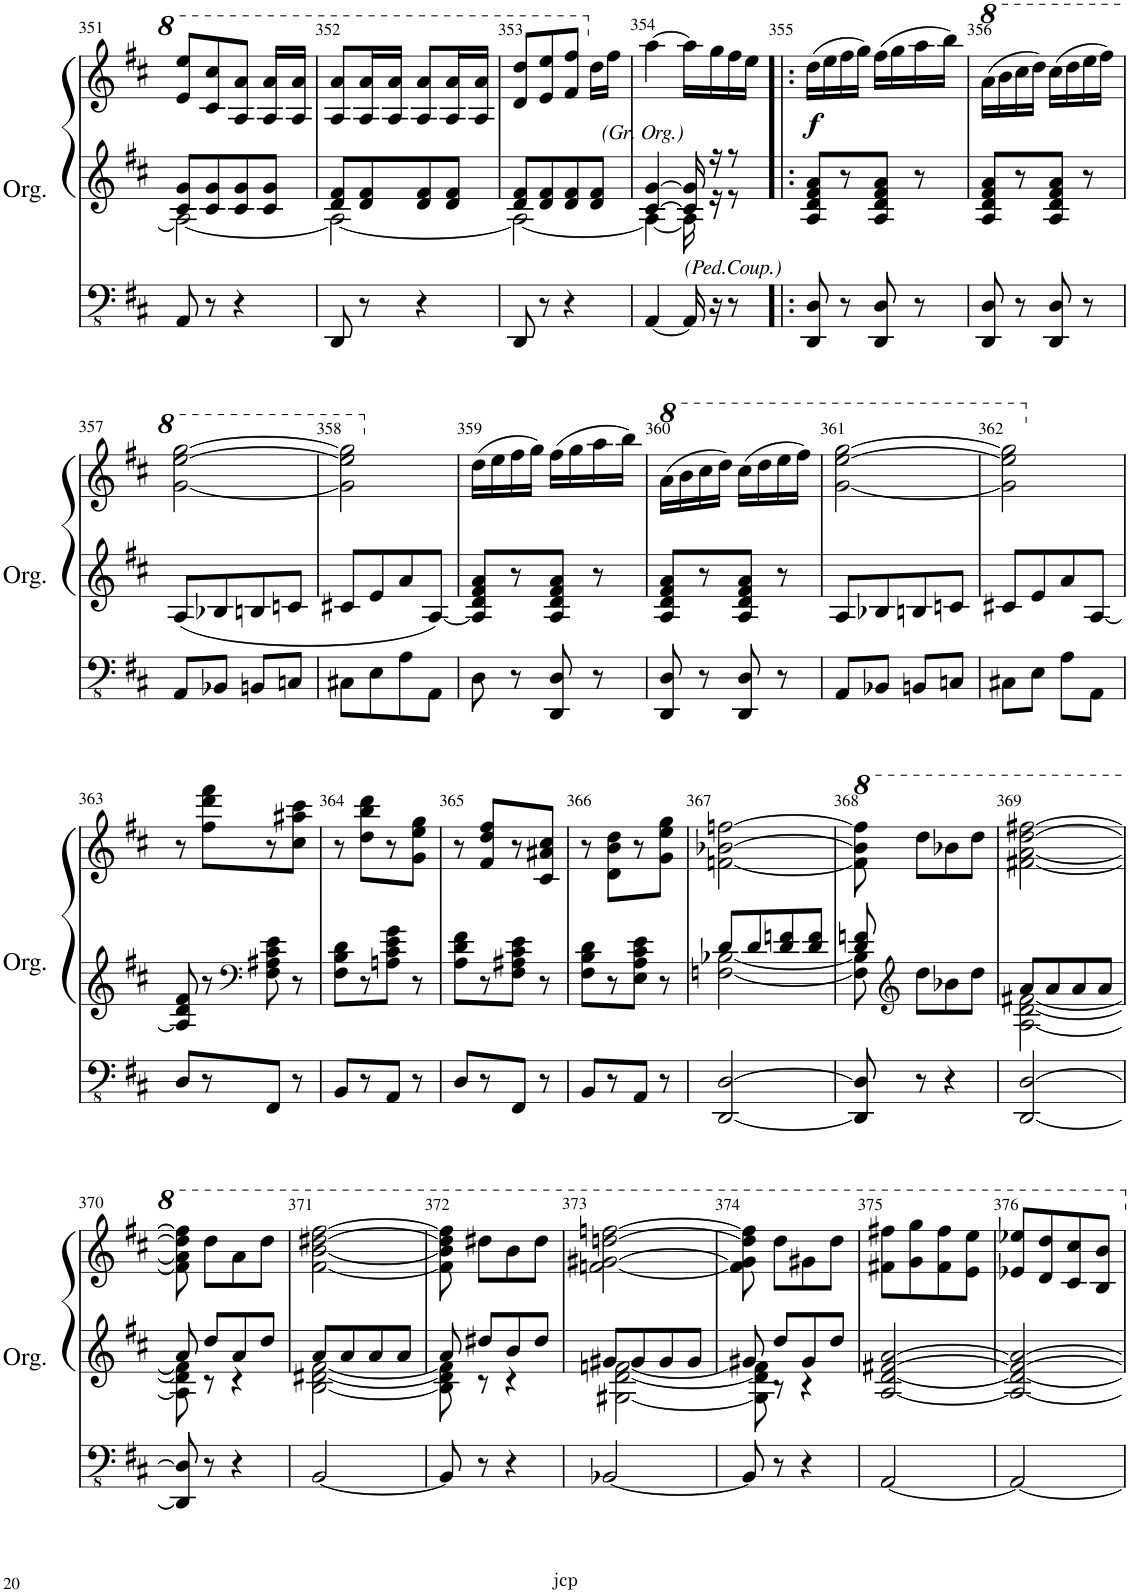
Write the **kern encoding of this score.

**kern	**kern	**kern	**dynam
*part1	*part1	*part1	*part1
*staff3	*staff2	*staff1	*staff1/2/3
*I"Orgue à tuyaux	*	*	*
*I'Org.	*	*	*
!!LO:PB:g=z
*clefFv4	*clefG2	*clefG2	*
*k[f#c#]	*k[f#c#]	*k[f#c#]	*
*M2/4	*M2/4	*M2/4	*
=351	=351	=351	=351
*	*^	*	*
8AAA/	8c#/ 8g/L	2A\_	8ee/ 8eee/L	.
8r	8c#/ 8g/	.	8cc#/ 8ccc#/	.
4r	8c#/ 8g/	.	8a/ 8aa/J	.
.	8c#/ 8g/J	.	16a/ 16aa/LL	.
.	.	.	16a/ 16aa/JJ	.
=352	=352	=352	=352	=352
8DDD/	8d/ 8f#/L	2A\_	8a/ 8aa/L	.
8r	8d/ 8f#/	.	16a/ 16aa/L	.
.	.	.	16a/ 16aa/JJ	.
4r	8d/ 8f#/	.	8a/ 8aa/L	.
.	8d/ 8f#/J	.	16a/ 16aa/L	.
.	.	.	16a/ 16aa/JJ	.
=353	=353	=353	=353	=353
8DDD/	8d/ 8f#/L	2A\_	8dd/ 8ddd/L	.
8r	8d/ 8f#/	.	8ee/ 8eee/	.
4r	8d/ 8f#/	.	8ff#/ 8fff#/J	.
!	!	!	!LO:TX:b:i:t=(Gr. Org.)	!
.	8d/ 8f#/J	.	16dd\LL	.
.	.	.	16ff#\JJ	.
=354	=354	=354	=354	=354
[4AAA/	[4c#/ [4g/	4A\_	[4aa\	.
!LO:TX:a:i:t=(Ped.Coup.)	!	!	!	!
16AAA/]	16c#/] 16g/]	16A\]	16aa\LL]	.
16r	16r	16r	16gg\	.
8r	8r	8r	16ff#\	.
.	.	.	16ee\JJ	.
*	*v	*v	*	*
=355!|:	=355!|:	=355!|:	=355!|:
!	!	!	!LO:DY:b
8DDD/ 8DD/	8A/ 8d/ 8f#/ 8a/L	(16dd\LL	f
.	.	16ee\	.
8r	8r	16ff#\	.
.	.	16gg\JJ)	.
8DDD/ 8DD/	8A/ 8d/ 8f#/ 8a/J	(16ff#\LL	.
.	.	16gg\	.
8r	8r	16aa\	.
.	.	16bb\JJ)	.
=356	=356	=356	=356
*	*	*8va	*
8DDD/ 8DD/	8A/ 8d/ 8f#/ 8a/L	(16aa\LL	.
.	.	16bb\	.
8r	8r	16ccc#\	.
.	.	16ddd\JJ)	.
8DDD/ 8DD/	8A/ 8d/ 8f#/ 8a/J	(16ccc#\LL	.
.	.	16ddd\	.
8r	8r	16eee\	.
.	.	16fff#\JJ)	.
!!LO:LB:g=z
=357	=357	=357	=357
8AAA/L	8A/L	[2gg\ [2eee\ [2ggg\	.
8BBB-X/J	8B-X/	.	.
8BBBn/L	8Bn/	.	.
8CCn/J	8cn/J	.	.
=358	=358	=358	=358
8CC#X\L	8c#X/L	2gg\] 2eee\] 2ggg\]	.
8EE\	8e/	.	.
8AA\	8a/	.	.
8AAA\J	[8A/J	.	.
=359	=359	=359	=359
*	*	*X8va	*
8DD\	8A/] 8d/ 8f#/ 8a/L	(16dd\LL	.
.	.	16ee\	.
8r	8r	16ff#\	.
.	.	16gg\JJ)	.
8DDD/ 8DD/	8A/ 8d/ 8f#/ 8a/J	(16ff#\LL	.
.	.	16gg\	.
8r	8r	16aa\	.
.	.	16bb\JJ)	.
=360	=360	=360	=360
*	*	*8va	*
8DDD/ 8DD/	8A/ 8d/ 8f#/ 8a/L	(16aa\LL	.
.	.	16bb\	.
8r	8r	16ccc#\	.
.	.	16ddd\JJ)	.
8DDD/ 8DD/	8A/ 8d/ 8f#/ 8a/J	(16ccc#\LL	.
.	.	16ddd\	.
8r	8r	16eee\	.
.	.	16fff#\JJ)	.
=361	=361	=361	=361
8AAA/L	8A/L	[2gg\ [2eee\ [2ggg\	.
8BBB-X/J	8B-X/	.	.
8BBBn/L	8Bn/	.	.
8CCn/J	8cn/J	.	.
=362	=362	=362	=362
8CC#X\L	8c#X/L	2gg\] 2eee\] 2ggg\]	.
8EE\J	8e/	.	.
8AA\L	8a/	.	.
8AAA\J	[8A/J	.	.
!!LO:LB:g=z
=363	=363	=363	=363
*	*	*X8va	*
8DD/L	8A/] 8d/ 8f#/	8r	.
8r	8r	8ff#\ 8ddd\ 8fff#\L	.
*	*clefF4	*	*
8FFF#/J	8F#\ 8A#X\ 8c#\ 8e\	8r	.
8r	8r	8cc#\ 8aa#X\ 8ccc#\J	.
=364	=364	=364	=364
8BBB/L	8F#\ 8B\ 8d\L	8r	.
8r	8r	8dd\ 8bb\ 8ddd\L	.
8AAA/J	8An\ 8c#\ 8e\ 8g\J	8r	.
8r	8r	8g\ 8ee\ 8gg\J	.
=365	=365	=365	=365
8DD/L	8A\ 8d\ 8f#\L	8r	.
8r	8r	8f#/ 8dd/ 8ff#/L	.
8FFF#/J	8F#\ 8A#X\ 8c#\ 8e\J	8r	.
8r	8r	8c#/ 8a#X/ 8cc#/J	.
=366	=366	=366	=366
8BBB/L	8F#\ 8B\ 8d\L	8r	.
8r	8r	8d\ 8b\ 8dd\L	.
8AAA/J	8E\ 8A\ 8c#\ 8e\J	8r	.
8r	8r	8g\ 8ee\ 8gg\J	.
=367	=367	=367	=367
*	*^	*	*
[2DDD/ [2DD/	8d/L	[2Fn\ [2B-X\	[2fn\ [2b-X\ [2ffn\	.
.	8d/	.	.	.
.	8d/ 8fn/	.	.	.
.	8d/ 8f/J	.	.	.
=368	=368	=368	=368	=368
*	*	*	*8va	*
8DDD/] 8DD/]	8d/ 8fn/	8F\] 8B-\]	8ff\] 8bb-\] 8fff\]	.
*	*clefG2	*	*	*
8r	8dd\L	4.ryy	8ddd\L	.
4r	8b-X\	.	8bb-X\	.
.	8dd\J	.	8ddd\J	.
=369	=369	=369	=369	=369
[2DDD/ [2DD/	8a/L	[2A\ [2d\ [2f#X\	[2ff#X\ [2aa\ [2ddd\ [2fff#X\	.
.	8a/	.	.	.
.	8a/	.	.	.
.	8a/J	.	.	.
!!LO:LB:g=z
=370	=370	=370	=370	=370
8DDD/] 8DD/]	8a/	8A\] 8d\] 8f#\]	8ff#\] 8aa\] 8ddd\] 8fff#\]	.
8r	8dd/L	8r	8ddd\L	.
4r	8a/	4r	8aa\	.
.	8dd/J	.	8ddd\J	.
=371	=371	=371	=371	=371
[2BBB/	8a/L	[2B\ [2d#X\ [2f#\	[2ff#\ [2bb\ [2ddd#X\ [2fff#\	.
.	8a/	.	.	.
.	8a/	.	.	.
.	8a/J	.	.	.
=372	=372	=372	=372	=372
8BBB/]	8a/	8B\] 8d#\] 8f#\]	8ff#\] 8bb\] 8ddd#\] 8fff#\]	.
8r	8dd#X/L	8r	8ddd#X\L	.
4r	8b/	4r	8bb\	.
.	8dd#/J	.	8ddd#\J	.
=373	=373	=373	=373	=373
[2BBB-X/	8g#X/L	[2G#X\ [2d\ [2fn\	[2ffn\ [2gg#X\ [2dddn\ [2fffn\	.
.	8g#/	.	.	.
.	8g#/	.	.	.
.	8g#/J	.	.	.
=374	=374	=374	=374	=374
8BBB-/]	8g#X/	8G#\] 8d\] 8f\]	8ff\] 8gg#\] 8ddd\] 8fff\]	.
8r	8dd/L	8r	8ddd\L	.
4r	8g#/	4r	8gg#X\	.
.	8dd/J	.	8ddd\J	.
*	*v	*v	*	*
=375	=375	=375	=375
[2AAA/	[2A/ [2d/ [2f#X/ [2a/	8ff#X\ 8fff#X\L	.
.	.	8gg\ 8ggg\	.
.	.	8ff#\ 8fff#\	.
.	.	8ee\ 8eee\J	.
=376	=376	=376	=376
2AAA/_	2A/_ 2d/_ 2f#/_ 2a/_	8ee-X/ 8eee-X/L	.
.	.	8dd/ 8ddd/	.
.	.	8cc#/ 8ccc#/	.
.	.	8b/ 8bb/J	.
*	*	*X8va	*
=	=	=	=
*-	*-	*-	*-
